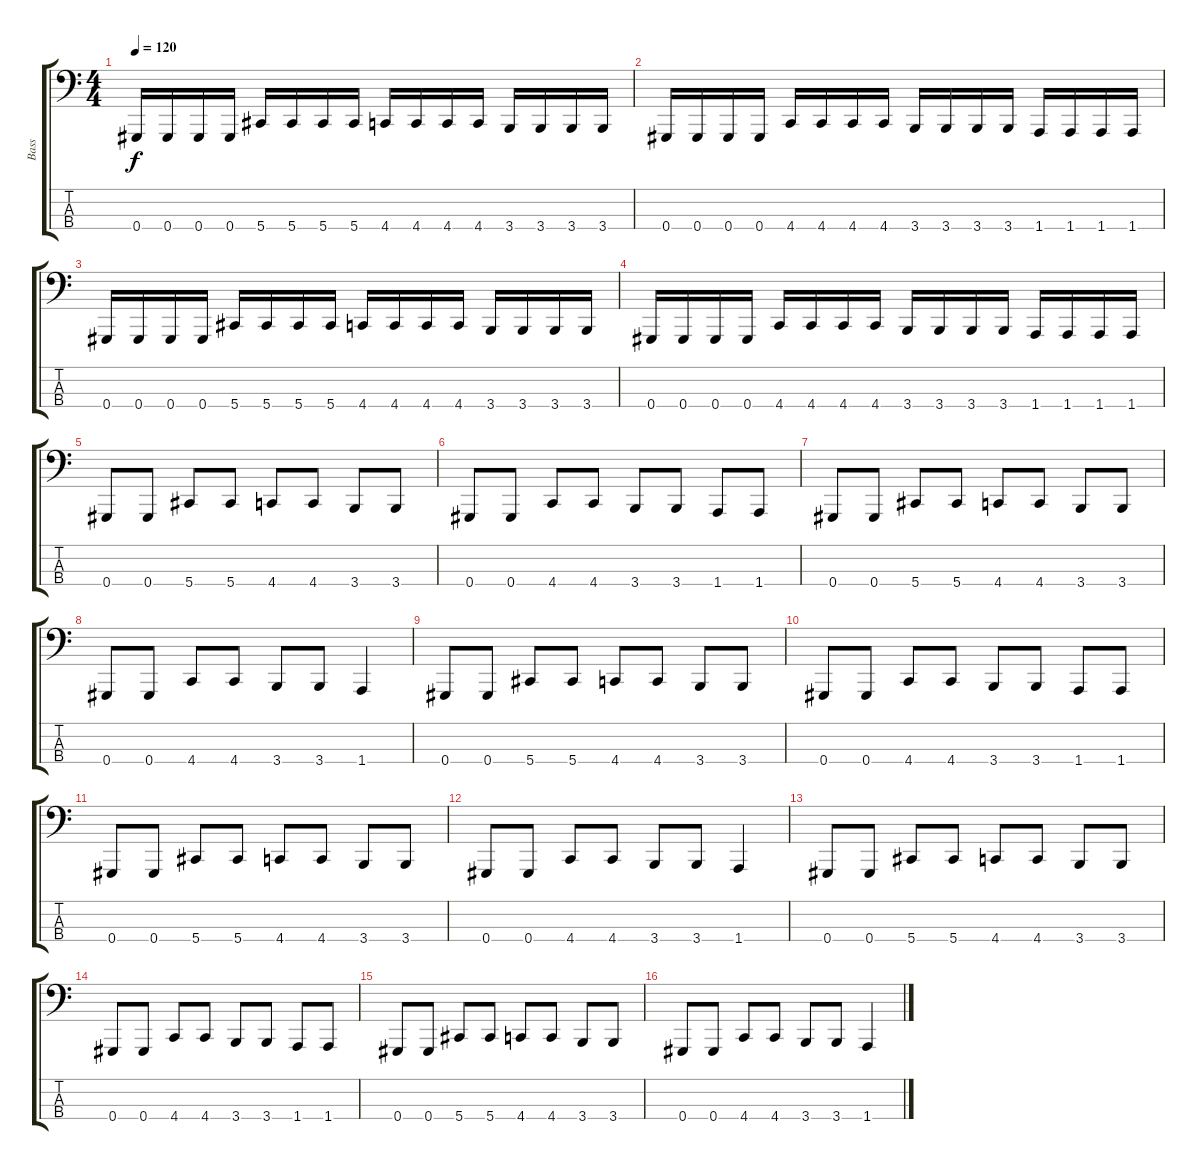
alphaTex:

\track ("Bass" "Bass") {instrument distortionguitar}
\staff {score tabs}
\tuning (B1 Gb1 Db1 Ab0) {hide}
\ts (4 4)
\tempo 120
\clef f4
\ks c
0.4.16{dy f} 0.4.16 0.4.16 0.4.16 5.4.16 5.4.16 5.4.16 5.4.16 4.4.16 4.4.16 4.4.16 4.4.16 3.4.16 3.4.16 3.4.16 3.4.16 |
0.4.16 0.4.16 0.4.16 0.4.16 4.4.16 4.4.16 4.4.16 4.4.16 3.4.16 3.4.16 3.4.16 3.4.16 1.4.16 1.4.16 1.4.16 1.4.16 |
0.4.16 0.4.16 0.4.16 0.4.16 5.4.16 5.4.16 5.4.16 5.4.16 4.4.16 4.4.16 4.4.16 4.4.16 3.4.16 3.4.16 3.4.16 3.4.16 |
0.4.16 0.4.16 0.4.16 0.4.16 4.4.16 4.4.16 4.4.16 4.4.16 3.4.16 3.4.16 3.4.16 3.4.16 1.4.16 1.4.16 1.4.16 1.4.16 |
0.4.8 0.4.8 5.4.8 5.4.8 4.4.8 4.4.8 3.4.8 3.4.8 |
0.4.8 0.4.8 4.4.8 4.4.8 3.4.8 3.4.8 1.4.8 1.4.8 |
0.4.8 0.4.8 5.4.8 5.4.8 4.4.8 4.4.8 3.4.8 3.4.8 |
0.4.8 0.4.8 4.4.8 4.4.8 3.4.8 3.4.8 1.4.4 |
0.4.8 0.4.8 5.4.8 5.4.8 4.4.8 4.4.8 3.4.8 3.4.8 |
0.4.8 0.4.8 4.4.8 4.4.8 3.4.8 3.4.8 1.4.8 1.4.8 |
0.4.8 0.4.8 5.4.8 5.4.8 4.4.8 4.4.8 3.4.8 3.4.8 |
0.4.8 0.4.8 4.4.8 4.4.8 3.4.8 3.4.8 1.4.4 |
0.4.8 0.4.8 5.4.8 5.4.8 4.4.8 4.4.8 3.4.8 3.4.8 |
0.4.8 0.4.8 4.4.8 4.4.8 3.4.8 3.4.8 1.4.8 1.4.8 |
0.4.8 0.4.8 5.4.8 5.4.8 4.4.8 4.4.8 3.4.8 3.4.8 |
0.4.8 0.4.8 4.4.8 4.4.8 3.4.8 3.4.8 1.4.4
